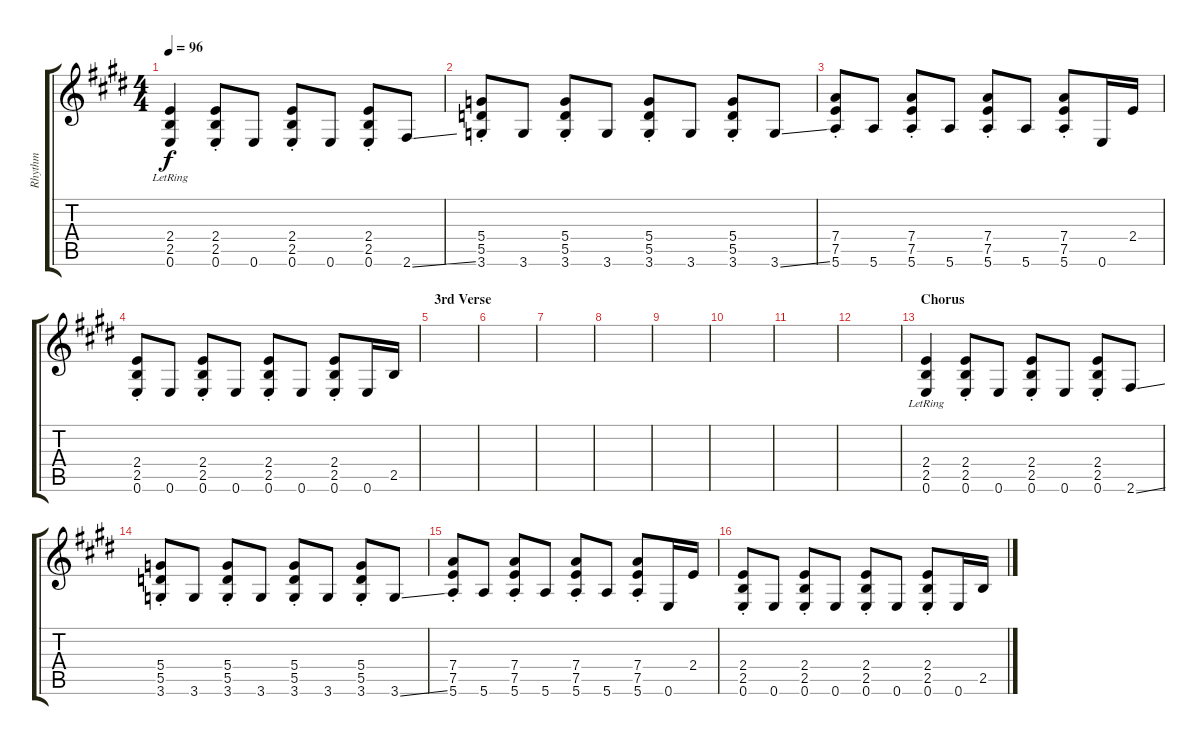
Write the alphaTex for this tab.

\track ("Rhythm" "Rhythm") {instrument electricguitarclean}
\staff {score tabs}
\tuning (E4 B3 G3 D3 A2 E2) {hide}
\ts (4 4)
\tempo 96
\clef g2
\ks e
(2.4{lr} 2.5{lr} 0.6{lr}).4{dy f} (2.4{st} 2.5{st} 0.6{st}).8 0.6.8 (2.4{st} 2.5{st} 0.6{st}).8 0.6.8 (2.4{st} 2.5{st} 0.6{st}).8 2.6{ss}.8 |
(5.4{st} 5.5{st} 3.6{st}).8 3.6.8 (5.4{st} 5.5{st} 3.6{st}).8 3.6.8 (5.4{st} 5.5{st} 3.6{st}).8 3.6.8 (5.4{st} 5.5{st} 3.6{st}).8 3.6{ss}.8 |
(7.4{st} 7.5{st} 5.6{st}).8 5.6.8 (7.4{st} 7.5{st} 5.6{st}).8 5.6.8 (7.4{st} 7.5{st} 5.6{st}).8 5.6.8 (7.4{st} 7.5{st} 5.6{st}).8 0.6.16 2.4.16 |
(2.4{st} 2.5{st} 0.6{st}).8 0.6.8 (2.4{st} 2.5{st} 0.6{st}).8 0.6.8 (2.4{st} 2.5{st} 0.6{st}).8 0.6.8 (2.4{st} 2.5{st} 0.6{st}).8 0.6.16 2.5.16 |
\section ("" "3rd Verse")
|
|
|
|
|
|
|
|
\section ("" "Chorus")
(2.4{lr} 2.5{lr} 0.6{lr}).4 (2.4{st} 2.5{st} 0.6{st}).8 0.6.8 (2.4{st} 2.5{st} 0.6{st}).8 0.6.8 (2.4{st} 2.5{st} 0.6{st}).8 2.6{ss}.8 |
(5.4{st} 5.5{st} 3.6{st}).8 3.6.8 (5.4{st} 5.5{st} 3.6{st}).8 3.6.8 (5.4{st} 5.5{st} 3.6{st}).8 3.6.8 (5.4{st} 5.5{st} 3.6{st}).8 3.6{ss}.8 |
(7.4{st} 7.5{st} 5.6{st}).8 5.6.8 (7.4{st} 7.5{st} 5.6{st}).8 5.6.8 (7.4{st} 7.5{st} 5.6{st}).8 5.6.8 (7.4{st} 7.5{st} 5.6{st}).8 0.6.16 2.4.16 |
(2.4{st} 2.5{st} 0.6{st}).8 0.6.8 (2.4{st} 2.5{st} 0.6{st}).8 0.6.8 (2.4{st} 2.5{st} 0.6{st}).8 0.6.8 (2.4{st} 2.5{st} 0.6{st}).8 0.6.16 2.5.16
